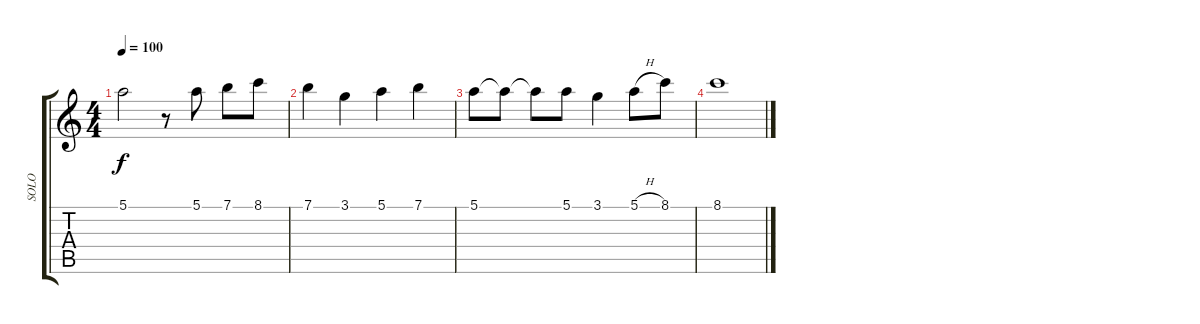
\track ("SOLO" "SOLO") {instrument acousticguitarnylon}
\staff {score tabs}
\tuning (E4 B3 G3 D3 A2 E2) {hide}
\ts (4 4)
\tempo 100
\clef g2
\ks c
5.1.2{dy f} r.8 5.1.8 7.1.8 8.1.8 |
7.1.4 3.1.4 5.1.4 7.1.4 |
5.1.8 5.1{t}.8 5.1{t}.8 5.1.8 3.1.4 5.1{h}.8 8.1.8 |
8.1.1
